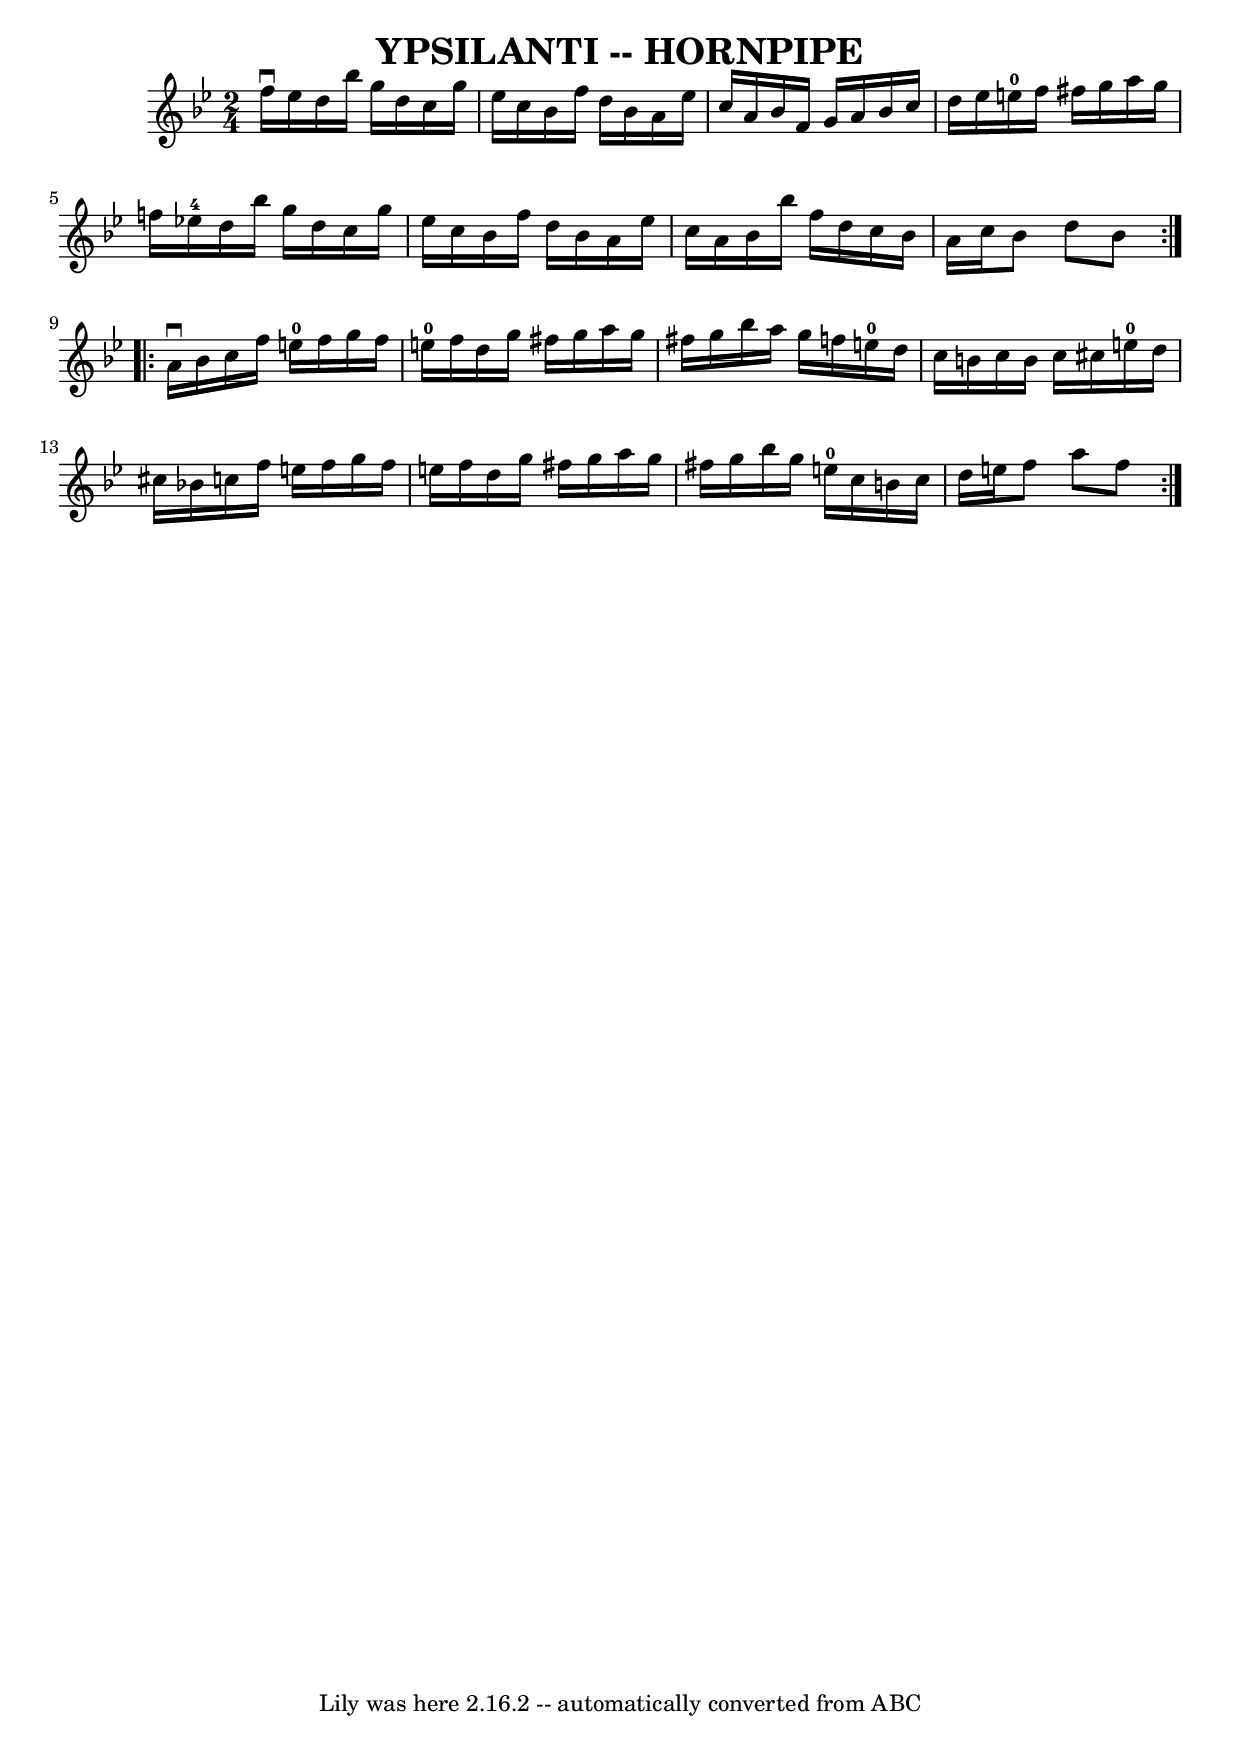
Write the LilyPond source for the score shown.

\version "2.16.2"
\include "Mammoth.ily"
\header {
	%% book = "Ryan's Mammoth Collection of Fiddle Tunes"
	crossRefNumber = "1"
	footnotes = ""
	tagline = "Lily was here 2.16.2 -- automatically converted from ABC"
	title = "YPSILANTI -- HORNPIPE"
}
voicedefault =  {


\repeat volta 2 {
\time 2/4 
\key bes \major f''16^\downbow ees''16        |
 d''16   
 bes''16 g''16 d''16 c''16 g''16 ees''16 c''16    |
   
bes'16 f''16 d''16 bes'16 a'16 ees''16 c''16 a'16    
|
 bes'16 f'16 g'16 a'16 bes'16 c''16 d''16    
ees''16    |
 e''16-0 f''16 fis''16 g''16 a''16    
g''16 f''!16 ees''!16-4   |
     |
 d''16 bes''16    
g''16 d''16 c''16 g''16 ees''16 c''16    |
 bes'16    
f''16 d''16 bes'16 a'16 ees''16 c''16 a'16    |
   
bes'16 bes''16 f''16 d''16 c''16 bes'16 a'16 c''16    
|
 bes'8 d''8 bes'8    }     \repeat volta 2 { a'16^\downbow   
bes'16        |
 c''16 f''16 e''16-0 f''16 g''16 f''16 
 e''16-0 f''16    |
 d''16 g''16 fis''16 g''16 a''16 
 g''16 fis''16 g''16    |
 bes''16 a''16 g''16 f''!16  
 e''16-0 d''16 c''16 b'16    |
 c''16 b'16 c''16    
cis''16 e''16-0 d''16 cis''16 bes'!16    |
     |
  
 c''16 f''16 e''16 f''16 g''16 f''16 e''16 f''16    
|
 d''16 g''16 fis''16 g''16 a''16 g''16 fis''16    
g''16    |
 bes''16 g''16 e''16-0 c''16 b'16 c''16    
d''16 e''16    |
 f''8 a''8 f''8    }   
}

\score{
    <<

	\context Staff="default"
	{
	    \voicedefault 
	}

    >>
	\layout {
	}
	\midi {}
}
